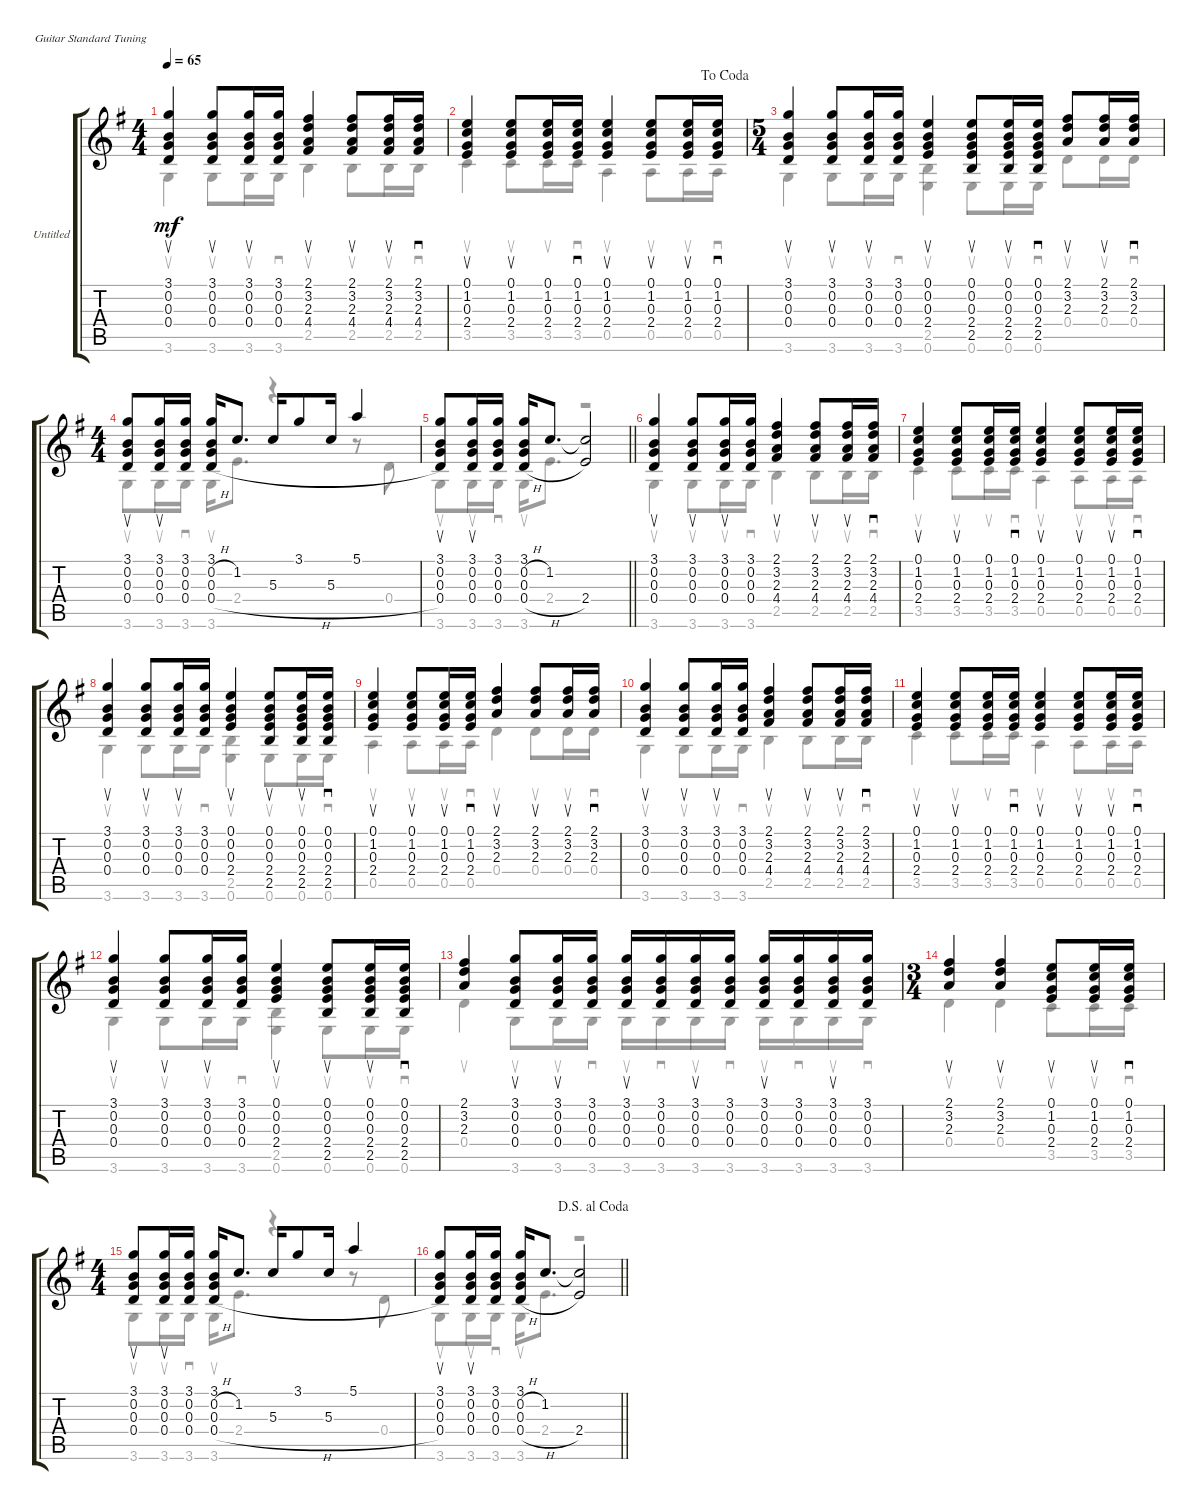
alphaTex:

\bracketExtendMode groupsimilarinstruments
\firstSystemTrackNameOrientation horizontal
\otherSystemsTrackNameOrientation horizontal
\track ("Untitled" "Untitled") {instrument acousticguitarnylon}
\staff {score tabs}
\tuning (E4 B3 G3 D3 A2 E2)
\voice
\ts (4 4)
\tempo 65
\clef g2
\ks g
(3.1 0.2 0.3 0.4).4{su dy mf} (3.1 0.2 0.3 0.4).8{su} (3.1 0.2 0.3 0.4).16{su} (3.1 0.2 0.3 0.4).16 (2.1 3.2 2.3 4.4).4{su} (2.1 3.2 2.3 4.4).8{su} (2.1 3.2 2.3 4.4).16{su} (2.1 3.2 2.3 4.4).16{sd} |
\jump dacoda
(0.1 1.2 0.3 2.4).4{su} (0.1 1.2 0.3 2.4).8{su} (0.1 1.2 0.3 2.4).16 (0.1 1.2 0.3 2.4).16{sd} (0.1 1.2 0.3 2.4).4{su} (0.1 1.2 0.3 2.4).8{su} (0.1 1.2 0.3 2.4).16{su} (0.1 1.2 0.3 2.4).16{sd} |
\ts (5 4)
(3.1 0.2 0.3 0.4).4{su} (3.1 0.2 0.3 0.4).8{su} (3.1 0.2 0.3 0.4).16{su} (3.1 0.2 0.3 0.4).16 (0.1 0.2 0.3 2.4).4{su} (0.1 0.2 0.3 2.4 2.5).8{su} (0.1 0.2 0.3 2.4 2.5).16{su} (0.1 0.2 0.3 2.4 2.5).16{sd} (2.1 3.2 2.3).8{su} (2.1 3.2 2.3).16{su} (2.1 3.2 2.3).16{sd} |
\ts (4 4)
(3.1 0.2 0.3 0.4).8{su} (3.1 0.2 0.3 0.4).16{su} (3.1 0.2 0.3 0.4).16 (3.1 0.2{h} 0.3 0.4{h}).16 1.2.8{d} 5.3.16 3.1.8 5.3.16 5.1.4 |
\barLineRight lightlight
(3.1 0.2 0.3 0.4).8{su} (3.1 0.2 0.3 0.4).16{su} (3.1 0.2 0.3 0.4).16 (3.1 0.2{h} 0.3 0.4{h}).16 1.2.8{d} (1.2{t} 2.4).2 |
\section ("" "")
(3.1 0.2 0.3 0.4).4{su} (3.1 0.2 0.3 0.4).8{su} (3.1 0.2 0.3 0.4).16{su} (3.1 0.2 0.3 0.4).16 (2.1 3.2 2.3 4.4).4{su} (2.1 3.2 2.3 4.4).8{su} (2.1 3.2 2.3 4.4).16{su} (2.1 3.2 2.3 4.4).16{sd} |
(0.1 1.2 0.3 2.4).4{su} (0.1 1.2 0.3 2.4).8{su} (0.1 1.2 0.3 2.4).16 (0.1 1.2 0.3 2.4).16{sd} (0.1 1.2 0.3 2.4).4{su} (0.1 1.2 0.3 2.4).8{su} (0.1 1.2 0.3 2.4).16{su} (0.1 1.2 0.3 2.4).16{sd} |
(3.1 0.2 0.3 0.4).4{su} (3.1 0.2 0.3 0.4).8{su} (3.1 0.2 0.3 0.4).16{su} (3.1 0.2 0.3 0.4).16 (0.1 0.2 0.3 2.4).4{su} (0.1 0.2 0.3 2.4 2.5).8{su} (0.1 0.2 0.3 2.4 2.5).16{su} (0.1 0.2 0.3 2.4 2.5).16{sd} |
(0.1 1.2 0.3 2.4).4{su} (0.1 1.2 0.3 2.4).8{su} (0.1 1.2 0.3 2.4).16{su} (0.1 1.2 0.3 2.4).16{sd} (2.1 3.2 2.3).4{su} (2.1 3.2 2.3).8{su} (2.1 3.2 2.3).16{su} (2.1 3.2 2.3).16{sd} |
(3.1 0.2 0.3 0.4).4{su} (3.1 0.2 0.3 0.4).8{su} (3.1 0.2 0.3 0.4).16{su} (3.1 0.2 0.3 0.4).16 (2.1 3.2 2.3 4.4).4{su} (2.1 3.2 2.3 4.4).8{su} (2.1 3.2 2.3 4.4).16{su} (2.1 3.2 2.3 4.4).16{sd} |
(0.1 1.2 0.3 2.4).4{su} (0.1 1.2 0.3 2.4).8{su} (0.1 1.2 0.3 2.4).16 (0.1 1.2 0.3 2.4).16{sd} (0.1 1.2 0.3 2.4).4{su} (0.1 1.2 0.3 2.4).8{su} (0.1 1.2 0.3 2.4).16{su} (0.1 1.2 0.3 2.4).16{sd} |
(3.1 0.2 0.3 0.4).4{su} (3.1 0.2 0.3 0.4).8{su} (3.1 0.2 0.3 0.4).16{su} (3.1 0.2 0.3 0.4).16 (0.1 0.2 0.3 2.4).4{su} (0.1 0.2 0.3 2.4 2.5).8{su} (0.1 0.2 0.3 2.4 2.5).16{su} (0.1 0.2 0.3 2.4 2.5).16{sd} |
(2.1 3.2 2.3).4 (3.1 0.2 0.3 0.4).8{su} (3.1 0.2 0.3 0.4).16{su} (3.1 0.2 0.3 0.4).16 (3.1 0.2 0.3 0.4).16{su} (3.1 0.2 0.3 0.4).16 (3.1 0.2 0.3 0.4).16{su} (3.1 0.2 0.3 0.4).16 (3.1 0.2 0.3 0.4).16{su} (3.1 0.2 0.3 0.4).16 (3.1 0.2 0.3 0.4).16{su} (3.1 0.2 0.3 0.4).16 |
\ts (3 4)
(2.1 3.2 2.3).4{su} (2.1 3.2 2.3).4{su} (0.1 1.2 0.3 2.4).8{su} (0.1 1.2 0.3 2.4).16{su} (0.1 1.2 0.3 2.4).16{sd} |
\ts (4 4)
(3.1 0.2 0.3 0.4).8{su} (3.1 0.2 0.3 0.4).16{su} (3.1 0.2 0.3 0.4).16 (3.1 0.2{h} 0.3 0.4{h}).16 1.2.8{d} 5.3.16 3.1.8 5.3.16 5.1.4 |
\jump dalsegnoalcoda
\barLineRight lightlight
(3.1 0.2 0.3 0.4).8{su} (3.1 0.2 0.3 0.4).16{su} (3.1 0.2 0.3 0.4).16 (3.1 0.2{h} 0.3 0.4{h}).16 1.2.8{d} (1.2{t} 2.4).2
\voice
\clef g2
\ottava regular
\simile none
\ks g
3.6.4{su dy mf} 3.6.8{su} 3.6.16{su} 3.6.16{sd} 2.5.4{su} 2.5.8{su} 2.5.16{su} 2.5.16{sd} |
3.5.4{su} 3.5.8{su} 3.5.16{su} 3.5.16{sd} 0.5.4{su} 0.5.8{su} 0.5.16{su} 0.5.16{sd} |
3.6.4{su} 3.6.8{su} 3.6.16{su} 3.6.16{sd} (2.5 0.6).4{su} 0.6.8{su} 0.6.16{su} 0.6.16{sd} 0.4.8{su} 0.4.16{su} 0.4.16{sd} |
3.6.8{su} 3.6.16{su} 3.6.16{sd} 3.6.16{su} 2.4.8{d} r.4 r.8 0.4.8 |
\barLineRight lightlight
3.6.8{su} 3.6.16{su} 3.6.16{sd} 3.6.16{su} 2.4.8{d} r.2 |
3.6.4{su} 3.6.8{su} 3.6.16{su} 3.6.16{sd} 2.5.4{su} 2.5.8{su} 2.5.16{su} 2.5.16{sd} |
3.5.4{su} 3.5.8{su} 3.5.16{su} 3.5.16{sd} 0.5.4{su} 0.5.8{su} 0.5.16{su} 0.5.16{sd} |
3.6.4{su} 3.6.8{su} 3.6.16{su} 3.6.16{sd} (2.5 0.6).4{su} 0.6.8{su} 0.6.16{su} 0.6.16{sd} |
0.5.4{su} 0.5.8{su} 0.5.16{su} 0.5.16{sd} 0.4.4{su} 0.4.8{su} 0.4.16{su} 0.4.16{sd} |
3.6.4{su} 3.6.8{su} 3.6.16{su} 3.6.16{sd} 2.5.4{su} 2.5.8{su} 2.5.16{su} 2.5.16{sd} |
3.5.4{su} 3.5.8{su} 3.5.16{su} 3.5.16{sd} 0.5.4{su} 0.5.8{su} 0.5.16{su} 0.5.16{sd} |
3.6.4{su} 3.6.8{su} 3.6.16{su} 3.6.16{sd} (2.5 0.6).4{su} 0.6.8{su} 0.6.16{su} 0.6.16{sd} |
0.4.4{su} 3.6.8{su} 3.6.16{su} 3.6.16{sd} 3.6.16{su} 3.6.16{sd} 3.6.16{su} 3.6.16{sd} 3.6.16{su} 3.6.16{sd} 3.6.16{su} 3.6.16{sd} |
0.4.4{su} 0.4.4{su} 3.5.8{su} 3.5.16{su} 3.5.16{sd} |
3.6.8{su} 3.6.16{su} 3.6.16{sd} 3.6.16{su} 2.4.8{d} r.4 r.8 0.4.8 |
\barLineRight lightlight
3.6.8{su} 3.6.16{su} 3.6.16{sd} 3.6.16{su} 2.4.8{d} r.2
